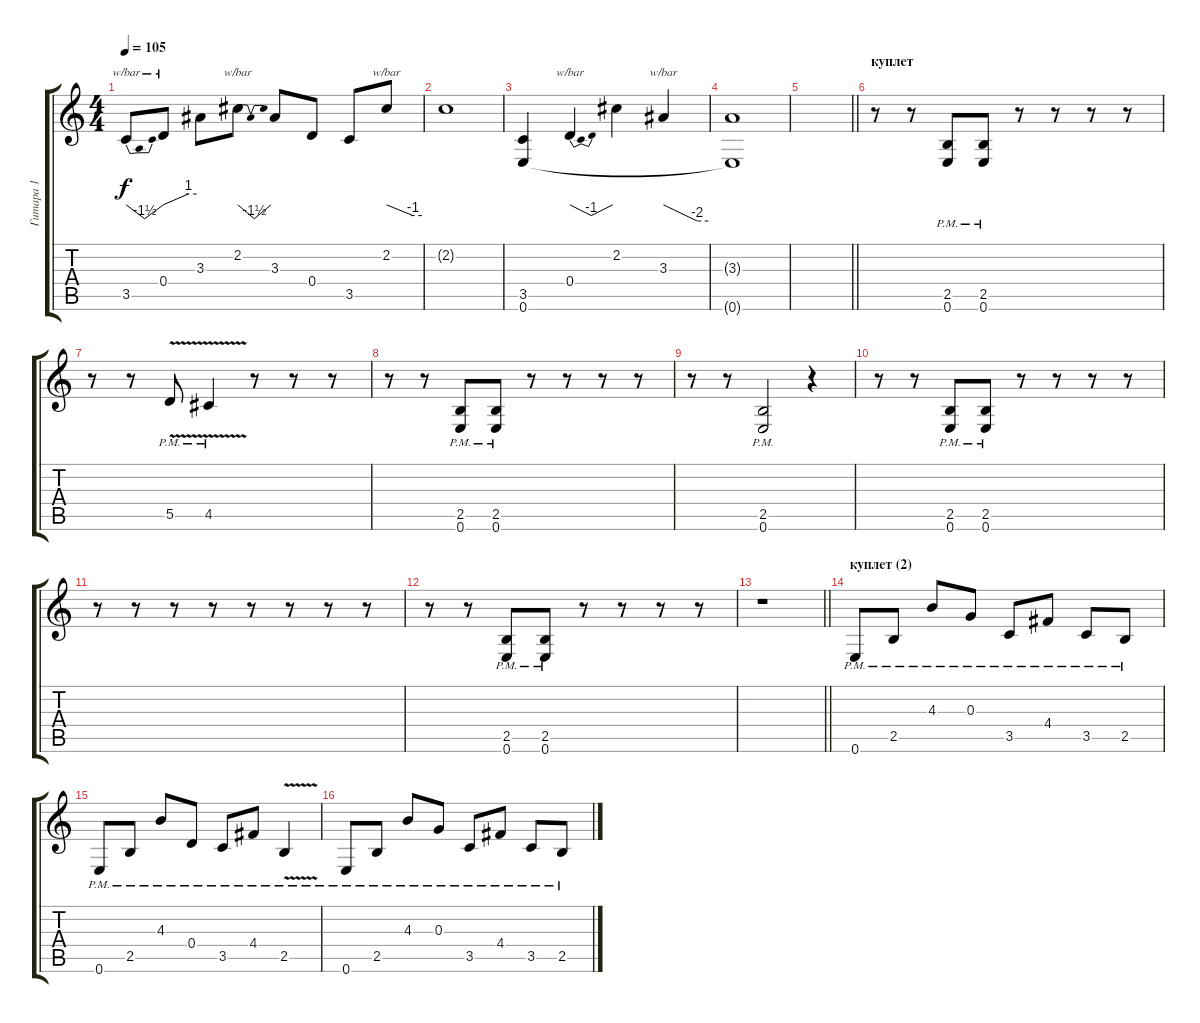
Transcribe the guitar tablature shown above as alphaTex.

\track ("Гитара 1" "Гитара 1") {instrument acousticguitarsteel}
\staff {score tabs}
\tuning (E4 B3 G3 D3 A2 E2) {hide}
\ts (4 4)
\tempo 105
\clef g2
\ks c
3.5.8{tbe (dip default 0 0 30 -6 60 0) dy f instrument acousticguitarsteel} 0.4.8{tbe (custom default 0 0 45 4 60 4)} 3.3.8 2.2.8{tbe (dip default 0 0 30 -6 60 0)} 3.3.8 0.4.8 3.5.8 2.2.8{tbe (custom default 0 0 45 -4 60 -4)} |
2.2{t}.1 |
(3.5 0.6).4 0.4.4{tbe (dip default 0 0 30 -4 60 0)} 2.2.4 3.3.4{tbe (custom default 0 0 45 -8 60 -8)} |
(3.3{t} 0.6{t}).1 |
\barLineRight lightlight
|
\section ("" "куплет")
r.8 r.8 (2.5{pm} 0.6{pm}).8 (2.5{pm} 0.6{pm}).8 r.8 r.8 r.8 r.8 |
r.8 r.8 5.5{v pm}.8 4.5{v pm}.4 r.8 r.8 r.8 |
r.8 r.8 (2.5{pm} 0.6{pm}).8 (2.5{pm} 0.6{pm}).8 r.8 r.8 r.8 r.8 |
r.8 r.8 (2.5{pm} 0.6{pm}).2 r.4 |
r.8 r.8 (2.5{pm} 0.6{pm}).8 (2.5{pm} 0.6{pm}).8 r.8 r.8 r.8 r.8 |
r.8 r.8 r.8 r.8 r.8 r.8 r.8 r.8 |
r.8 r.8 (2.5{pm} 0.6{pm}).8 (2.5{pm} 0.6{pm}).8 r.8 r.8 r.8 r.8 |
\barLineRight lightlight
r.1 |
\section ("" "куплет (2)")
0.6{pm}.8 2.5{pm}.8 4.3{pm}.8 0.3{pm}.8 3.5{pm}.8 4.4{pm}.8 3.5{pm}.8 2.5{pm}.8 |
0.6{pm}.8 2.5{pm}.8 4.3{pm}.8 0.4{pm}.8 3.5{pm}.8 4.4{pm}.8 2.5{v pm}.4 |
0.6{pm}.8 2.5{pm}.8 4.3{pm}.8 0.3{pm}.8 3.5{pm}.8 4.4{pm}.8 3.5{pm}.8 2.5{pm}.8
